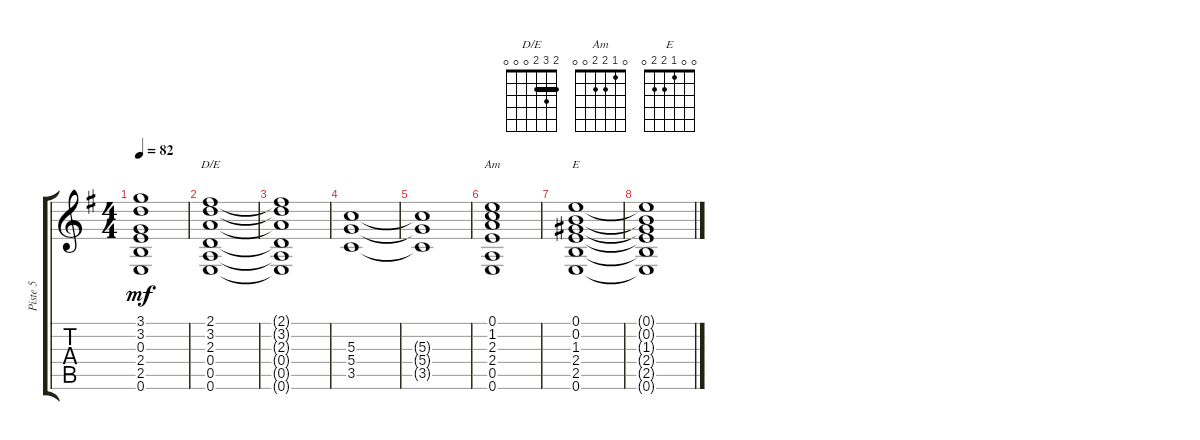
\track ("Piste 5" "Piste 5") {instrument distortionguitar}
\staff {score tabs}
\tuning (E4 B3 G3 D3 A2 E2) {hide}
\chord ("D/E" 2 3 2 0 0 0) {barre 2}
\chord ("Am" 0 1 2 2 0 0)
\chord ("E" 0 0 1 2 2 0)
\ts (4 4)
\tempo 82
\clef g2
\ks g
(3.1{t} 3.2{t} 0.3{t} 2.4{t} 2.5{t} 0.6{t}).1{dy mf} |
(2.1 3.2 2.3 0.4 0.5 0.6).1{ch "D/E"} |
(2.1{t} 3.2{t} 2.3{t} 0.4{t} 0.5{t} 0.6{t}).1 |
(5.3 5.4 3.5).1 |
(5.3{t} 5.4{t} 3.5{t}).1 |
(0.1 1.2 2.3 2.4 0.5 0.6).1{ch "Am"} |
(0.1 0.2 1.3 2.4 2.5 0.6).1{ch "E"} |
(0.1{t} 0.2{t} 1.3{t} 2.4{t} 2.5{t} 0.6{t}).1
